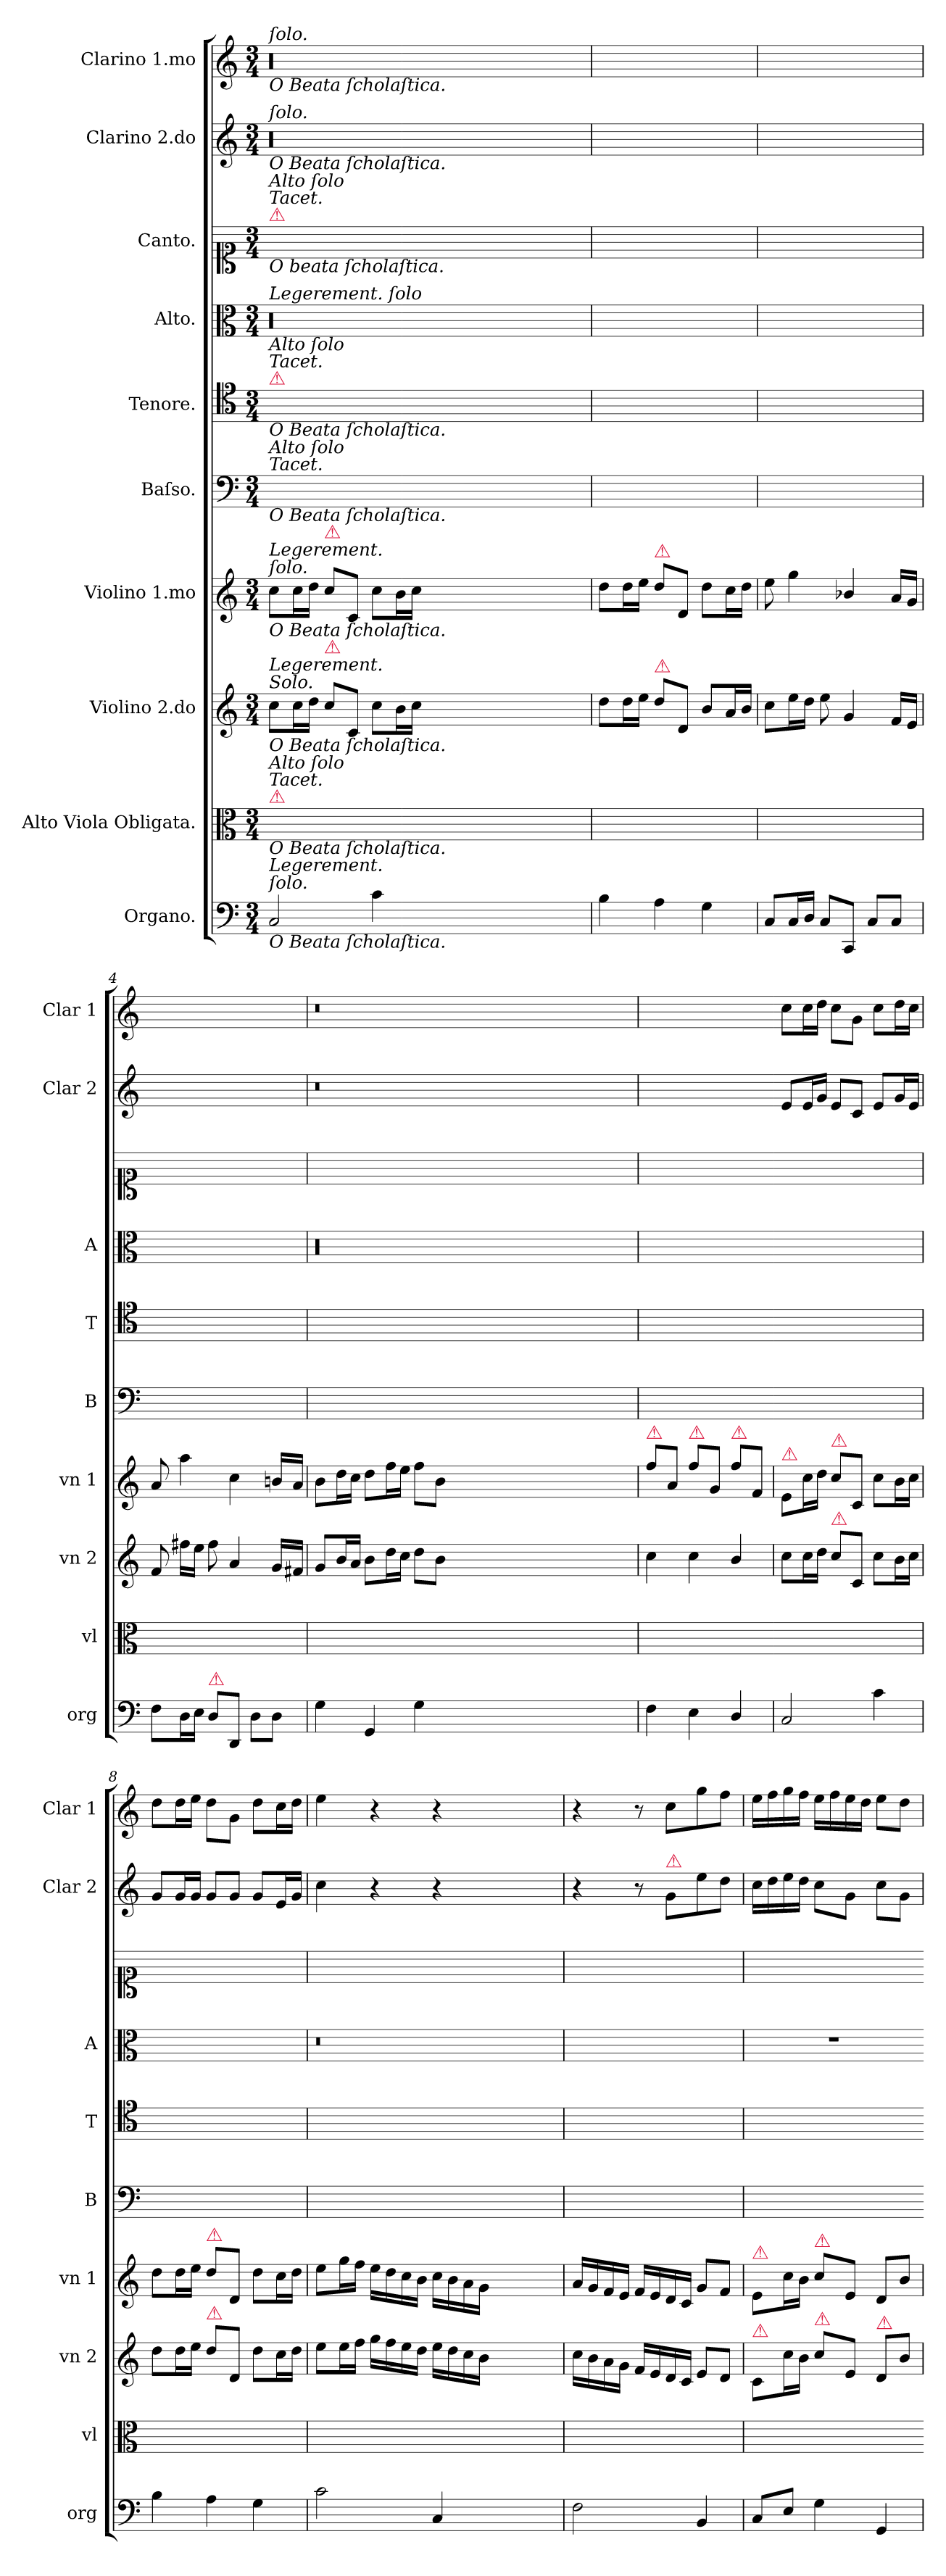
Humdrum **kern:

**kern	**kern	**kern	**kern	**kern	**kern	**kern	**kern	**kern	**kern
*part10	*part9	*part8	*part7	*part6	*part5	*part4	*part3	*part2	*part1
*staff10	*staff9	*staff8	*staff7	*staff6	*staff5	*staff4	*staff3	*staff2	*staff1
*I"Organo.	*I"Alto Viola Obligata.	*I"Violino 2.do	*I"Violino 1.mo	*I"Baſso.	*I"Tenore.	*I"Alto.	*I"Canto.	*I"Clarino 2.do	*I"Clarino 1.mo
*I'org	*I'vl	*I'vn 2	*I'vn 1	*I'B	*I'T	*I'A	*	*I'Clar 2	*I'Clar 1
*clefF4	*clefC3	*clefG2	*clefG2	*clefF4	*clefC4	*clefC3	*clefC1	*clefG2	*clefG2
*k[]	*k[]	*k[]	*k[]	*k[]	*k[]	*k[]	*k[]	*k[]	*k[]
*C:	*C:	*C:	*C:	*C:	*C:	*C:	*C:	*C:	*C:
*M3/4	*M3/4	*M3/4	*M3/4	*M3/4	*M3/4	*M3/4	*M3/4	*M3/4	*M3/4
=1	=1	=1	=1	=1	=1	=1	=1	=1	=1
!	!	!	!	!	!	!	!	!	!LO:TX:a:i:t=ſolo.
!	!	!	!	!	!	!	!	!	!LO:TX:b:i:t=O Beata ſcholaſtica.
!	!	!	!	!	!	!	!	!LO:TX:a:i:t=ſolo.	!
!	!	!	!	!	!	!	!	!LO:TX:b:i:t=O Beata ſcholaſtica.	!
!	!	!	!	!	!	!	!LO:TX:a:color=crimson:t=⚠	!	!
!	!	!	!	!	!	!	!LO:TX:a:i:t=Alto ſolo \nTacet.	!	!
!	!	!	!	!	!	!	!LO:TX:b:i:t=O beata ſcholaſtica.	!	!
!	!	!	!	!	!	!LO:TX:a:i:t=Legerement. ſolo	!	!	!
!	!	!	!	!	!LO:TX:a:color=crimson:t=⚠	!	!	!	!
!	!	!	!	!	!LO:TX:a:i:t=Alto ſolo \nTacet.	!	!	!	!
!	!	!	!	!	!LO:TX:b:i:t=O Beata ſcholaſtica.	!	!	!	!
!	!	!	!	!LO:TX:a:i:t=Alto ſolo \nTacet.	!	!	!	!	!
!	!	!	!	!LO:TX:b:i:t=O Beata ſcholaſtica.	!	!	!	!	!
!	!	!	!LO:TX:b:i:t=O Beata ſcholaſtica.	!	!	!	!	!	!
!	!	!	!LO:TX:a:i:t=ſolo.	!	!	!	!	!	!
!	!	!	!LO:TX:a:i:t=Legerement.	!	!	!	!	!	!
!	!	!LO:TX:b:i:t=O Beata ſcholaſtica.	!	!	!	!	!	!	!
!	!	!LO:TX:a:i:t=Solo.	!	!	!	!	!	!	!
!	!	!LO:TX:a:i:t=Legerement.	!	!	!	!	!	!	!
!	!LO:TX:a:color=crimson:t=⚠	!	!	!	!	!	!	!	!
!	!LO:TX:a:i:t=Alto ſolo \nTacet.	!	!	!	!	!	!	!	!
!	!LO:TX:b:i:t=O Beata ſcholaſtica.	!	!	!	!	!	!	!	!
!LO:TX:a:i:t=ſolo.	!	!	!	!	!	!	!	!	!
!LO:TX:b:i:t=O Beata ſcholaſtica.	!	!	!	!	!	!	!	!	!
!LO:TX:a:i:t=Legerement.	!	!	!	!	!	!	!	!	!
!	!	!	!	!	!	!LO:N:vis=00	!	!LO:N:vis=00	!LO:N:vis=00
2C/	2.ryy	8cc\L	8cc\L	2.ryy	2.ryy	0.r	2.ryy	0.r	0.r
.	.	16cc\L	16cc\L	.	.	.	.	.	.
.	.	16dd\JJ	16dd\JJ	.	.	.	.	.	.
!	!	!	!LO:TX:a:color=crimson:t=⚠	!	!	!	!	!	!
!	!	!LO:TX:a:color=crimson:t=⚠	!	!	!	!	!	!	!
.	.	8cc\L	8cc\L	.	.	.	.	.	.
.	.	8c/J	8c/J	.	.	.	.	.	.
4c\	.	8cc\L	8cc\L	.	.	.	.	.	.
.	.	16b\L	16b\L	.	.	.	.	.	.
.	.	16cc\JJ	16cc\JJ	.	.	.	.	.	.
0ryy	0ryy	0ryy	0ryy	0ryy	0ryy	.	0ryy	.	.
4ryy	4ryy	4ryy	4ryy	4ryy	4ryy	.	4ryy	.	.
=2	=2	=2	=2	=2	=2	=2	=2	=2	=2
4B\	2.ryy	8dd\L	8dd\L	2.ryy	2.ryy	2.ryy	2.ryy	2.ryy	2.ryy
.	.	16dd\L	16dd\L	.	.	.	.	.	.
.	.	16ee\JJ	16ee\JJ	.	.	.	.	.	.
!	!	!	!LO:TX:a:color=crimson:t=⚠	!	!	!	!	!	!
!	!	!LO:TX:a:color=crimson:t=⚠	!	!	!	!	!	!	!
4A\	.	8dd\L	8dd\L	.	.	.	.	.	.
.	.	8d/J	8d/J	.	.	.	.	.	.
4G\	.	8b/L	8dd\L	.	.	.	.	.	.
.	.	16a/L	16cc\L	.	.	.	.	.	.
.	.	16b/JJ	16dd\JJ	.	.	.	.	.	.
=3	=3	=3	=3	=3	=3	=3	=3	=3	=3
8C/L	2.ryy	8cc\L	8ee\	2.ryy	2.ryy	2.ryy	2.ryy	2.ryy	2.ryy
16C/L	.	16ee\L	4gg\	.	.	.	.	.	.
16D/JJ	.	16dd\JJ	.	.	.	.	.	.	.
8C/L	.	8ee\	.	.	.	.	.	.	.
8CC/J	.	4g/	4b-X/	.	.	.	.	.	.
8C/L	.	.	.	.	.	.	.	.	.
8C/J	.	16f/LL	16a/LL	.	.	.	.	.	.
.	.	16e/JJ	16g/JJ	.	.	.	.	.	.
=4	=4	=4	=4	=4	=4	=4	=4	=4	=4
8F\L	2.ryy	8f/	8a/	2.ryy	2.ryy	2.ryy	2.ryy	2.ryy	2.ryy
16D\L	.	16ff#X\LL	4aa\	.	.	.	.	.	.
16E\JJ	.	16ee\JJ	.	.	.	.	.	.	.
!LO:TX:a:color=crimson:t=⚠	!	!	!	!	!	!	!	!	!
8D\L	.	8ff#\	.	.	.	.	.	.	.
8DD/J	.	4a/	4cc\	.	.	.	.	.	.
8D\L	.	.	.	.	.	.	.	.	.
8D\J	.	16g/LL	16bn/LL	.	.	.	.	.	.
.	.	16f#X/JJ	16a/JJ	.	.	.	.	.	.
=5	=5	=5	=5	=5	=5	=5	=5	=5	=5
!	!	!	!	!	!	!LO:N:vis=00	!	!LO:N:vis=0	!LO:N:vis=0
4G\	2.ryy	8g/L	8b\L	2.ryy	2.ryy	0.r	2.ryy	1.r	1.r
.	.	16b/L	16dd\L	.	.	.	.	.	.
.	.	16a/JJ	16cc\JJ	.	.	.	.	.	.
4GG/	.	8b\L	8dd\L	.	.	.	.	.	.
.	.	16dd\L	16ff\L	.	.	.	.	.	.
.	.	16cc\JJ	16ee\JJ	.	.	.	.	.	.
4G\	.	8dd\L	8ff\L	.	.	.	.	.	.
.	.	8b\J	8b\J	.	.	.	.	.	.
0ryy	0ryy	0ryy	0ryy	0ryy	0ryy	.	0ryy	.	.
.	.	.	.	.	.	.	.	1.ryy	1.ryy
4ryy	4ryy	4ryy	4ryy	4ryy	4ryy	.	4ryy	.	.
=6	=6	=6	=6	=6	=6	=6	=6	=6	=6
!	!	!	!LO:TX:a:color=crimson:t=⚠	!	!	!	!	!	!
4F\	2.ryy	4cc\	8ff\L	2.ryy	2.ryy	2.ryy	2.ryy	2.ryy	2.ryy
.	.	.	8a/J	.	.	.	.	.	.
!	!	!	!LO:TX:a:color=crimson:t=⚠	!	!	!	!	!	!
4E\	.	4cc\	8ff\L	.	.	.	.	.	.
.	.	.	8g/J	.	.	.	.	.	.
!	!	!	!LO:TX:a:color=crimson:t=⚠	!	!	!	!	!	!
4D/	.	4b/	8ff\L	.	.	.	.	.	.
.	.	.	8f/J	.	.	.	.	.	.
=7	=7	=7	=7	=7	=7	=7	=7	=7-	=7-
!	!	!	!LO:TX:a:color=crimson:t=⚠	!	!	!	!	!	!
2C/	2.ryy	8cc\L	8e/L	2.ryy	2.ryy	2.ryy	2.ryy	8e/L	8cc\L
.	.	16cc\L	16cc\L	.	.	.	.	16e/L	16cc\L
.	.	16dd\JJ	16dd\JJ	.	.	.	.	16g/JJ	16dd\JJ
!	!	!	!LO:TX:a:color=crimson:t=⚠	!	!	!	!	!	!
!	!	!LO:TX:a:color=crimson:t=⚠	!	!	!	!	!	!	!
.	.	8cc\L	8cc\L	.	.	.	.	8e/L	8cc\L
.	.	8c/J	8c/J	.	.	.	.	8c/J	8g\J
4c\	.	8cc\L	8cc\L	.	.	.	.	8e/L	8cc\L
.	.	16b\L	16b\L	.	.	.	.	16g/L	16dd\L
.	.	16cc\JJ	16cc\JJ	.	.	.	.	16e/JJ	16cc\JJ
=8	=8	=8	=8	=8	=8	=8	=8	=8	=8
4B\	2.ryy	8dd\L	8dd\L	2.ryy	2.ryy	2.ryy	2.ryy	8g/L	8dd\L
.	.	16dd\L	16dd\L	.	.	.	.	16g/L	16dd\L
.	.	16ee\JJ	16ee\JJ	.	.	.	.	16g/JJ	16ee\JJ
!	!	!	!LO:TX:a:color=crimson:t=⚠	!	!	!	!	!	!
!	!	!LO:TX:a:color=crimson:t=⚠	!	!	!	!	!	!	!
4A\	.	8dd\L	8dd\L	.	.	.	.	8g/L	8dd\L
.	.	8d/J	8d/J	.	.	.	.	8g/J	8g\J
4G\	.	8dd\L	8dd\L	.	.	.	.	8g/L	8dd\L
.	.	16cc\L	16cc\L	.	.	.	.	16e/L	16cc\L
.	.	16dd\JJ	16dd\JJ	.	.	.	.	16g/JJ	16dd\JJ
=9	=9	=9	=9	=9	=9	=9	=9	=9	=9
!	!	!	!	!	!	!LO:N:vis=0	!	!	!
2c\	2.ryy	8ee\L	8ee\L	2.ryy	2.ryy	1.r	2.ryy	4cc\	4ee\
.	.	16ee\L	16gg\L	.	.	.	.	.	.
.	.	16ff\JJ	16ff\JJ	.	.	.	.	.	.
.	.	16gg\LL	16ee\LL	.	.	.	.	4r	4r
.	.	16ff\	16dd\	.	.	.	.	.	.
.	.	16ee\	16cc\	.	.	.	.	.	.
.	.	16dd\JJ	16b\JJ	.	.	.	.	.	.
4C/	.	16ee\LL	16cc\LL	.	.	.	.	4r	4r
.	.	16dd\	16b\	.	.	.	.	.	.
.	.	16cc\	16a\	.	.	.	.	.	.
.	.	16b\JJ	16g\JJ	.	.	.	.	.	.
2.ryy	2.ryy	2.ryy	2.ryy	2.ryy	2.ryy	.	2.ryy	2.ryy	2.ryy
=10	=10	=10	=10	=10	=10	=10	=10	=10	=10
2F\	2.ryy	16cc\LL	16a/LL	2.ryy	2.ryy	2.ryy	2.ryy	4r	4r
.	.	16b\	16g/	.	.	.	.	.	.
.	.	16a\	16f/	.	.	.	.	.	.
.	.	16g\JJ	16e/JJ	.	.	.	.	.	.
.	.	16f/LL	16f/LL	.	.	.	.	8r	8r
.	.	16e/	16e/	.	.	.	.	.	.
!	!	!	!	!	!	!	!	!LO:TX:a:color=crimson:t=⚠	!
.	.	16d/	16d/	.	.	.	.	8g/L	8cc\L
.	.	16c/JJ	16c/JJ	.	.	.	.	.	.
4BB/	.	8e/L	8g/L	.	.	.	.	8ee\	8gg\
.	.	8d/J	8f/J	.	.	.	.	8dd\J	8ff\J
=11	=11	=11	=11	=11	=11	=11	=11	=11	=11
!	!	!	!LO:TX:a:color=crimson:t=⚠	!	!	!	!	!	!
!	!	!LO:TX:a:color=crimson:t=⚠	!	!	!	!	!	!	!
8C/L	2.ryy	8c/L	8e/L	2.ryy	2.ryy	2.r	2.ryy	16cc\LL	16ee\LL
.	.	.	.	.	.	.	.	16dd\	16ff\
8E/J	.	16cc\L	16cc\L	.	.	.	.	16ee\	16gg\
.	.	16b\JJ	16b\JJ	.	.	.	.	16dd\JJ	16ff\JJ
!	!	!	!LO:TX:a:color=crimson:t=⚠	!	!	!	!	!	!
!	!	!LO:TX:a:color=crimson:t=⚠	!	!	!	!	!	!	!
4G\	.	8cc\L	8cc/L	.	.	.	.	8cc\L	16ee\LL
.	.	.	.	.	.	.	.	.	16ff\
.	.	8e/J	8e/J	.	.	.	.	8g\J	16ee\
.	.	.	.	.	.	.	.	.	16dd\JJ
!	!	!LO:TX:a:color=crimson:t=⚠	!	!	!	!	!	!	!
4GG/	.	8d/L	8d/L	.	.	.	.	8cc\L	8ee\L
.	.	8b\J	8b/J	.	.	.	.	8g\J	8dd\J
=	=	=	=	=	=	=-	=	=	=
*-	*-	*-	*-	*-	*-	*-	*-	*-	*-
